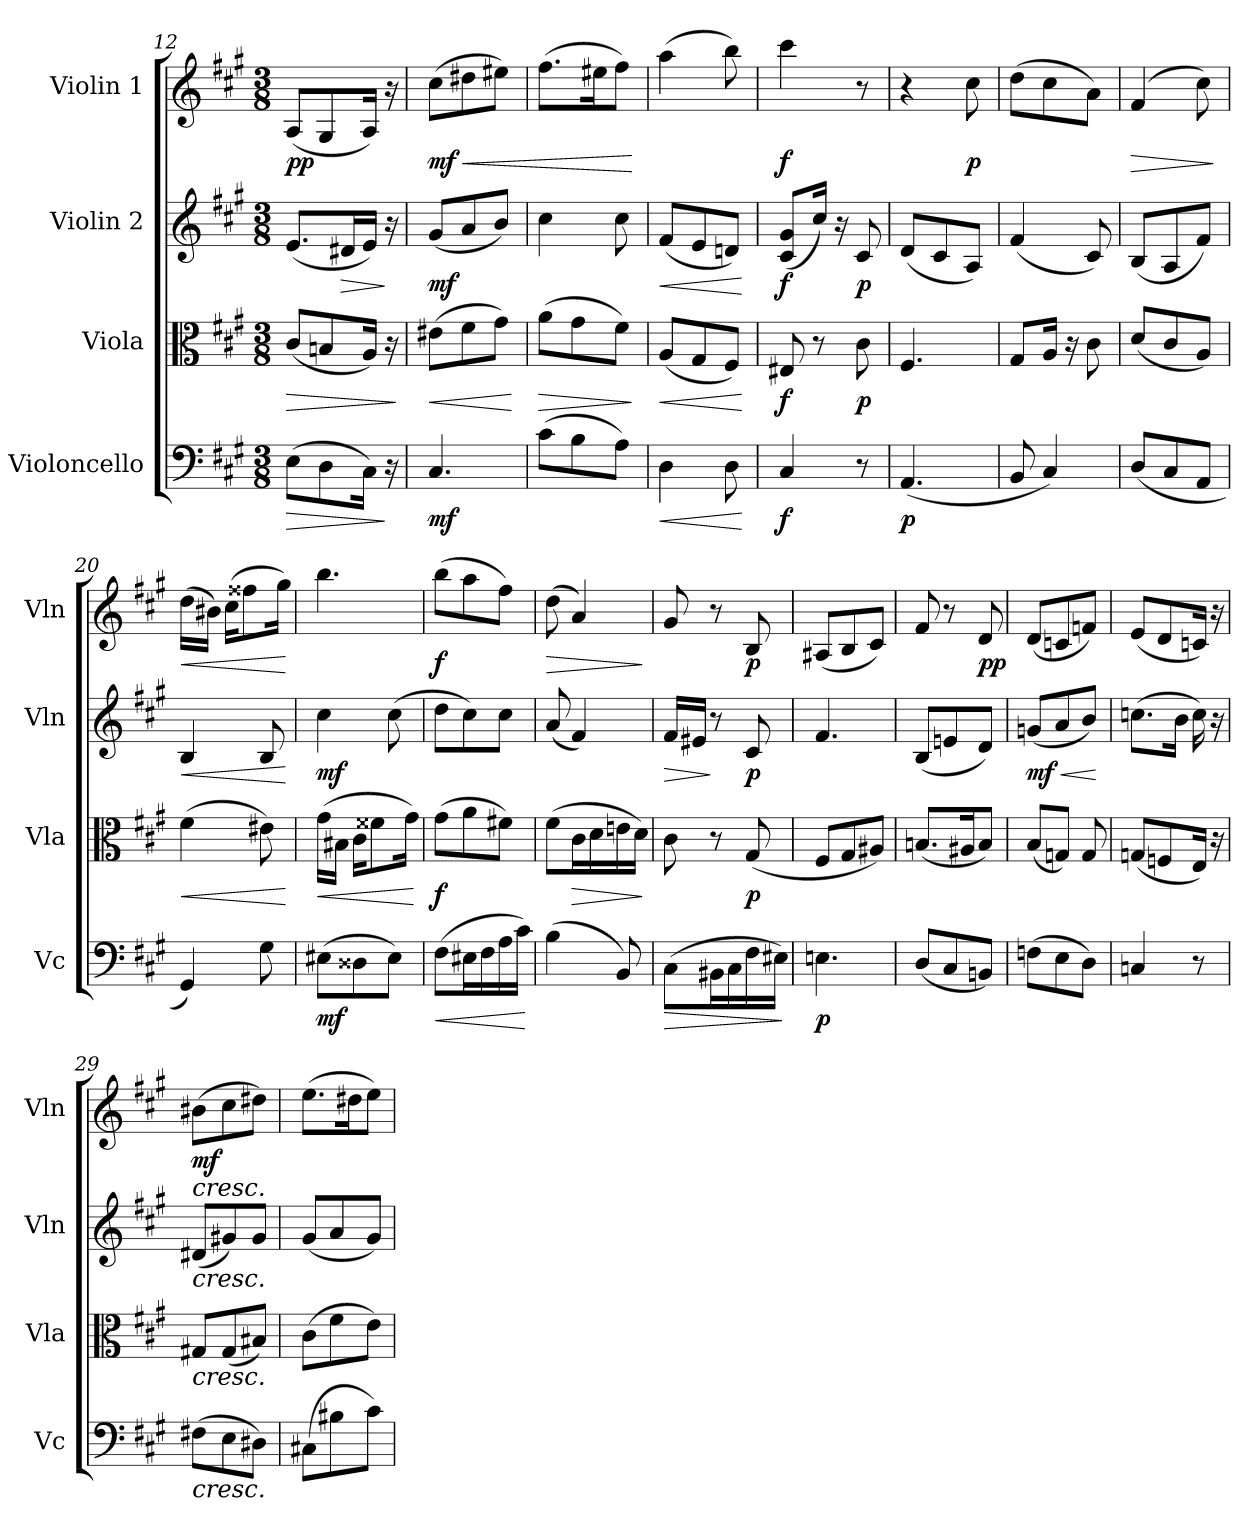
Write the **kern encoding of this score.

**kern	**dynam	**kern	**dynam	**kern	**dynam	**kern	**dynam
*part4	*part4	*part3	*part3	*part2	*part2	*part1	*part1
*staff4	*staff4	*staff3	*staff3	*staff2	*staff2	*staff1	*staff1
*I"Violoncello	*	*I"Viola	*	*I"Violin 2	*	*I"Violin 1	*
*I'Vc	*	*I'Vla	*	*I'Vln	*	*I'Vln	*
!!LO:LB:g=z
*clefF4	*	*clefC3	*	*clefG2	*	*clefG2	*
*k[f#c#g#]	*	*k[f#c#g#]	*	*k[f#c#g#]	*	*k[f#c#g#]	*
*M3/8	*	*M3/8	*	*M3/8	*	*M3/8	*
=12	=12	=12	=12	=12	=12	=12	=12
!	!LO:HP:b	!	!LO:HP:b	!	!	!	!LO:DY:b
(8E\L	>	(8c#/L	>	(8.e/L	.	(8A/L	pp
8D\	.	8Bn/	.	.	.	8G#/	.
!	!	!	!	!	!LO:HP:b	!	!
.	.	.	.	16d#X/L	>	.	.
16C#\Jk)	.	16A/Jk)	.	16e/JJ)	.	16A/Jk)	.
16r	]	16r	.	16r	]	16r	.
.	.	.	]	.	.	.	.
=13	=13	=13	=13	=13	=13	=13	=13
!	!LO:DY:b	!	!LO:HP:b	!	!	!	!LO:HP:b
!	!	!	!LO:DY:n=1:b	!	!	!	!
!	!	!	!LO:DY:n=2:b	!	!	!	!
!	!	!	!LO:DY:n=3:b	!	!LO:DY:b	!	!LO:DY:n=1:b
4.C#/	mf	(8e#X\L	< other-dynamics mf other-dynamics	(8g#/L	mf	(8cc#\L	< mf
.	.	8f#\	.	8a/	.	8dd#X\	.
.	.	8g#\J)	.	8b/J)	.	8ee#X\J)	.
.	.	.	[	.	.	.	.
=14	=14	=14	=14	=14	=14	=14	=14
!	!	!	!LO:HP:b	!	!	!	!
(8c#\L	.	(8a\L	>	4cc#\	.	(8.ff#\L	.
8B\	.	8g#\	.	.	.	.	.
.	.	.	.	.	.	16ee#X\K	.
8A\J)	.	8f#\J)	.	8cc#\	.	8ff#\J)	.
.	.	.	]	.	.	.	[
=15	=15	=15	=15	=15	=15	=15	=15
!	!LO:HP:b	!	!LO:HP:b	!	!LO:HP:b	!	!
4D\	<	(8A/L	<	(8f#/L	<	(4aa\	.
.	.	8G#/	.	8e/	.	.	.
8D\	.	8F#/J)	.	8dn/J)	.	8bb\)	.
.	[	.	[	.	[	.	.
=16	=16	=16	=16	=16	=16	=16	=16
!	!LO:DY:b	!	!LO:DY:b	!	!LO:DY:b	!	!LO:DY:b
4C#/	f	8E#X/	f	(8c#/ 8g#/L	f	4ccc#\	f
.	.	8r	.	16cc#/Jk)	.	.	.
.	.	.	.	16r	.	.	.
!	!	!	!LO:DY:b	!	!LO:DY:b	!	!
8r	.	8c#\	p	8c#/	p	8r	.
=17	=17	=17	=17	=17	=17	=17	=17
!	!LO:DY:b	!	!	!	!	!	!
(4.AA/	p	4.F#/	.	(8d/L	.	4r	.
.	.	.	.	8c#/	.	.	.
!	!	!	!	!	!	!	!LO:DY:b
.	.	.	.	8A/J)	.	8cc#\	p
=18	=18	=18	=18	=18	=18	=18	=18
8BB/	.	8G#/L	.	(4f#/	.	(8dd\L	.
4C#/)	.	16A/Jk	.	.	.	8cc#\	.
.	.	16r	.	.	.	.	.
.	.	8c#\	.	8c#/)	.	8a\J)	.
=19	=19	=19	=19	=19	=19	=19	=19
!	!	!	!	!	!	!	!LO:HP:b
(8D/L	.	(8d/L	.	(8B/L	.	(4f#/	>
8C#/	.	8c#/	.	8A/	.	.	.
8AA/J	.	8A/J)	.	8f#/J)	.	8cc#\)	.
.	.	.	.	.	.	.	]
=20	=20	=20	=20	=20	=20	=20	=20
!	!	!	!LO:HP:b	!	!LO:HP:b	!	!LO:HP:b
4GG#/)	.	(4f#\	<	4B/	<	(16dd\LL	<
.	.	.	.	.	.	16b#X\JJ)	.
.	.	.	.	.	.	(16cc#\KL	.
.	.	.	.	.	.	8ff##X\	.
8G#\	.	8e#X\)	.	8B/	.	.	.
.	.	.	.	.	.	16gg#\Jk)	.
.	.	.	[	.	[	.	[
=21	=21	=21	=21	=21	=21	=21	=21
!	!LO:DY:b	!	!LO:HP:b	!	!LO:DY:b	!	!
(8E#X\L	mf	(16g#\LL	<	4cc#\	mf	4.bb\	.
.	.	16B#X\JJ	.	.	.	.	.
8D##X\	.	16c#\KL	.	.	.	.	.
.	.	8f##X\	.	.	.	.	.
8E#\J)	.	.	.	(8cc#\	.	.	.
.	.	16g#\Jk)	.	.	.	.	.
.	.	.	[	.	.	.	.
=22	=22	=22	=22	=22	=22	=22	=22
!	!LO:HP:b	!	!LO:DY:b	!	!	!	!LO:DY:b
(8F#\L	<	(8g#\L	f	8dd\L	.	(8bb\L	f
16E#X\L	.	8a\	.	8cc#\)	.	8aa\	.
16F#\	.	.	.	.	.	.	.
16A\	.	8f#X\J)	.	8cc#\J	.	8ff#\J)	.
16c#\JJ)	.	.	.	.	.	.	.
.	[	.	.	.	.	.	.
!!LO:LB:g=z
=23	=23	=23	=23	=23	=23	=23	=23
!	!	!	!	!	!	!	!LO:HP:b
(4B\	.	(8f#\L	.	(8a/	.	(8dd\	>
!	!	!	!LO:HP:b	!	!	!	!
.	.	16c#\L	>	4f#/)	.	4a/)	.
.	.	16d\	.	.	.	.	.
8BB/)	.	16en\	.	.	.	.	.
.	.	16d\JJ)	.	.	.	.	.
.	.	.	]	.	.	.	]
!!LO:LB:g=z
=24	=24	=24	=24	=24	=24	=24	=24
!	!LO:HP:b	!	!	!	!LO:HP:b	!	!
(8C#\L	>	8c#\	.	16f#/LL	>	8g#/	.
.	.	.	.	16e#X/JJ	.	.	.
16BB#X\L	.	8r	.	8r	]	8r	.
16C#\	.	.	.	.	.	.	.
!	!	!	!LO:DY:b	!	!LO:DY:b	!	!LO:DY:b
16F#\	.	(8G#/	p	8c#/	p	8B/	p
16E#X\JJ)	.	.	.	.	.	.	.
.	]	.	.	.	.	.	.
=25	=25	=25	=25	=25	=25	=25	=25
!	!LO:DY:b	!	!	!	!	!	!
4.En\	p	8F#/L	.	4.f#/	.	(8A#X/L	.
.	.	8G#/	.	.	.	8B/	.
.	.	8A#X/J)	.	.	.	8c#/J)	.
=26	=26	=26	=26	=26	=26	=26	=26
(8D/L	.	(8.Bn/L	.	(8B/L	.	8f#/	.
8C#/	.	.	.	8en/	.	8r	.
.	.	16A#X/K	.	.	.	.	.
!	!	!	!	!	!	!	!LO:DY:b
8BBn/J)	.	8B/J)	.	8d/J)	.	8d/	pp
=27	=27	=27	=27	=27	=27	=27	=27
!	!	!	!	!	!LO:HP:b	!	!
!	!	!	!	!	!LO:DY:n=1:b	!	!
(8Fn\L	.	(8B/L	.	(8gn/L	< mf	(8d/L	.
8E\	.	8Gn/J)	.	8a/	.	8cn/	.
8D\J)	.	8G/	.	8b/J)	.	8fn/J)	.
.	.	.	.	.	[	.	.
=28	=28	=28	=28	=28	=28	=28	=28
4Cn/	.	(8Gn/L	.	(8.ccn\L	.	(8e/L	.
.	.	8Fn/	.	.	.	8d/	.
.	.	.	.	16b\Jk	.	.	.
8r	.	16E/Jk)	.	16cc\)	.	16cn/Jk)	.
.	.	16r	.	16r	.	16r	.
=29	=29	=29	=29	=29	=29	=29	=29
!	!	!	!	!	!	!LO:TX:b:i:t=cresc.	!
!	!	!	!	!LO:TX:b:i:t=cresc.	!	!	!
!	!	!LO:TX:b:i:t=cresc.	!	!	!	!	!
!LO:TX:b:i:t=cresc.	!	!	!	!	!	!	!
!	!	!	!	!	!	!	!LO:DY:b
(8F#X\L	.	8G#X/L	.	(8d#X/L	.	(8b#X\L	mf
8E\	.	(8G#/	.	8g#X/)	.	8cc#\	.
8D#X\J)	.	8B#X/J)	.	8g#/J	.	8dd#X\J)	.
=30	=30	=30	=30	=30	=30	=30	=30
(8C#X\L	.	(8c#\L	.	(8g#/L	.	(8.ee\L	.
8B#X\	.	8f#\	.	8a/	.	.	.
.	.	.	.	.	.	16dd#X\K	.
8c#\J)	.	8e\J)	.	8g#/J)	.	8ee\J)	.
=	=	=	=	=	=	=	=
*-	*-	*-	*-	*-	*-	*-	*-
